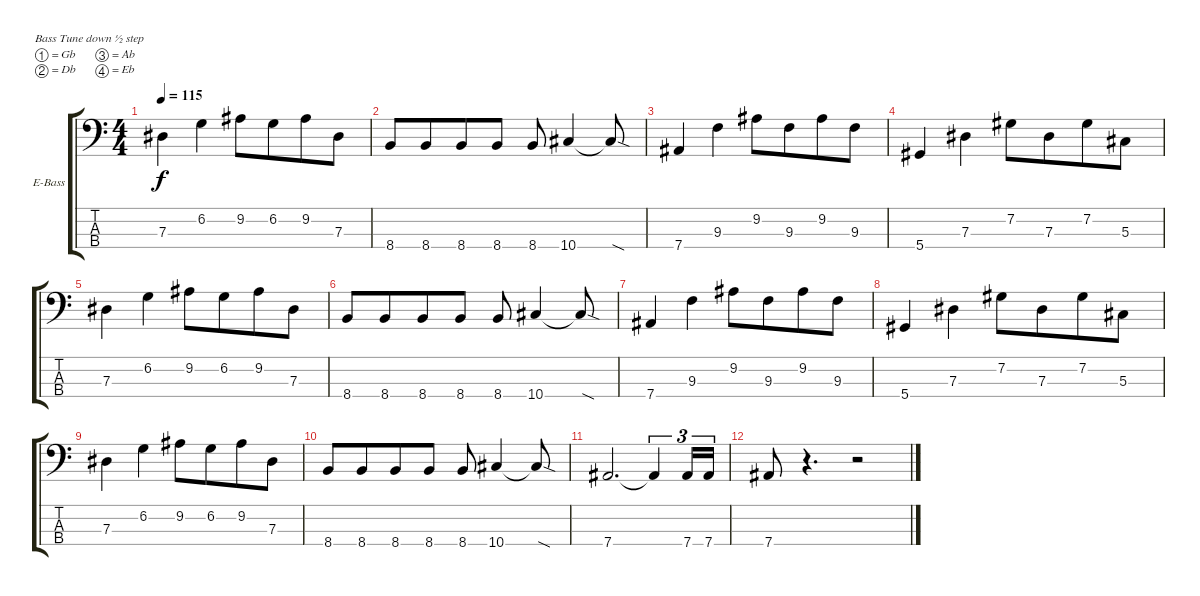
\bracketExtendMode groupsimilarinstruments
\firstSystemTrackNameOrientation horizontal
\otherSystemsTrackNameOrientation horizontal
\track ("Bass" "E-Bass") {instrument electricbasspick}
\staff {score tabs}
\tuning (Gb2 Db2 Ab1 Eb1)
\ts (4 4)
\tempo 115
\clef f4
\ks aminor
7.3.4{dy f} 6.2.4 9.2.8 6.2.8{beam merge} 9.2.8 7.3.8 |
8.4.8 8.4.8{beam merge} 8.4.8 8.4.8 8.4.8 10.4.4 10.4{sod t}.8 |
7.4.4 9.3.4 9.2.8 9.3.8{beam merge} 9.2.8 9.3.8 |
5.4.4 7.3.4 7.2.8 7.3.8{beam merge} 7.2.8 5.3.8 |
7.3.4 6.2.4 9.2.8 6.2.8{beam merge} 9.2.8 7.3.8 |
8.4.8 8.4.8{beam merge} 8.4.8 8.4.8 8.4.8 10.4.4 10.4{sod t}.8 |
7.4.4 9.3.4 9.2.8 9.3.8{beam merge} 9.2.8 9.3.8 |
5.4.4 7.3.4 7.2.8 7.3.8{beam merge} 7.2.8 5.3.8 |
7.3.4 6.2.4 9.2.8 6.2.8{beam merge} 9.2.8 7.3.8 |
8.4.8 8.4.8{beam merge} 8.4.8 8.4.8 8.4.8 10.4.4 10.4{sod t}.8 |
7.4.2{d} 7.4{t}.4{tu (3 2)} 7.4.16{tu (3 2)} 7.4.16{tu (3 2)} |
7.4.8 r.4{d} r.2
